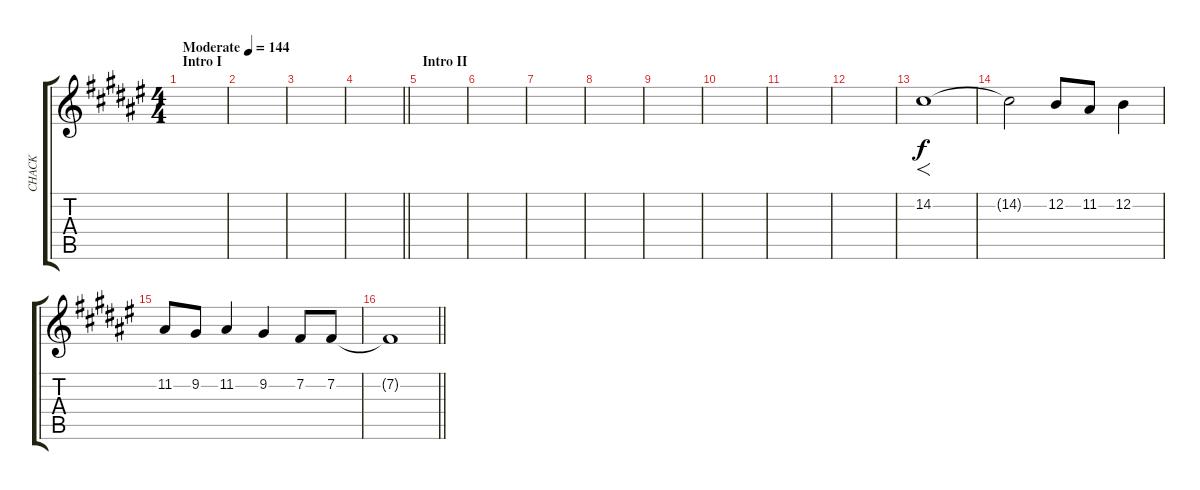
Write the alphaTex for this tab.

\track ("CHACK" "CHACK") {instrument voiceoohs}
\staff {score tabs}
\tuning (E4 B3 G3 D3 A2 E2) {hide}
\ts (4 4)
\section ("" "Intro I")
\tempo (144 "Moderate")
\clef g2
\ks d#minor
|
|
|
\barLineRight lightlight
|
\section ("" "Intro II")
|
|
|
|
|
|
|
|
14.2.1{f} |
14.2{t}.2 12.2.8 11.2.8 12.2.4 |
11.2.8 9.2.8 11.2.4 9.2.4 7.2.8 7.2.8 |
\barLineRight lightlight
7.2{t}.1
